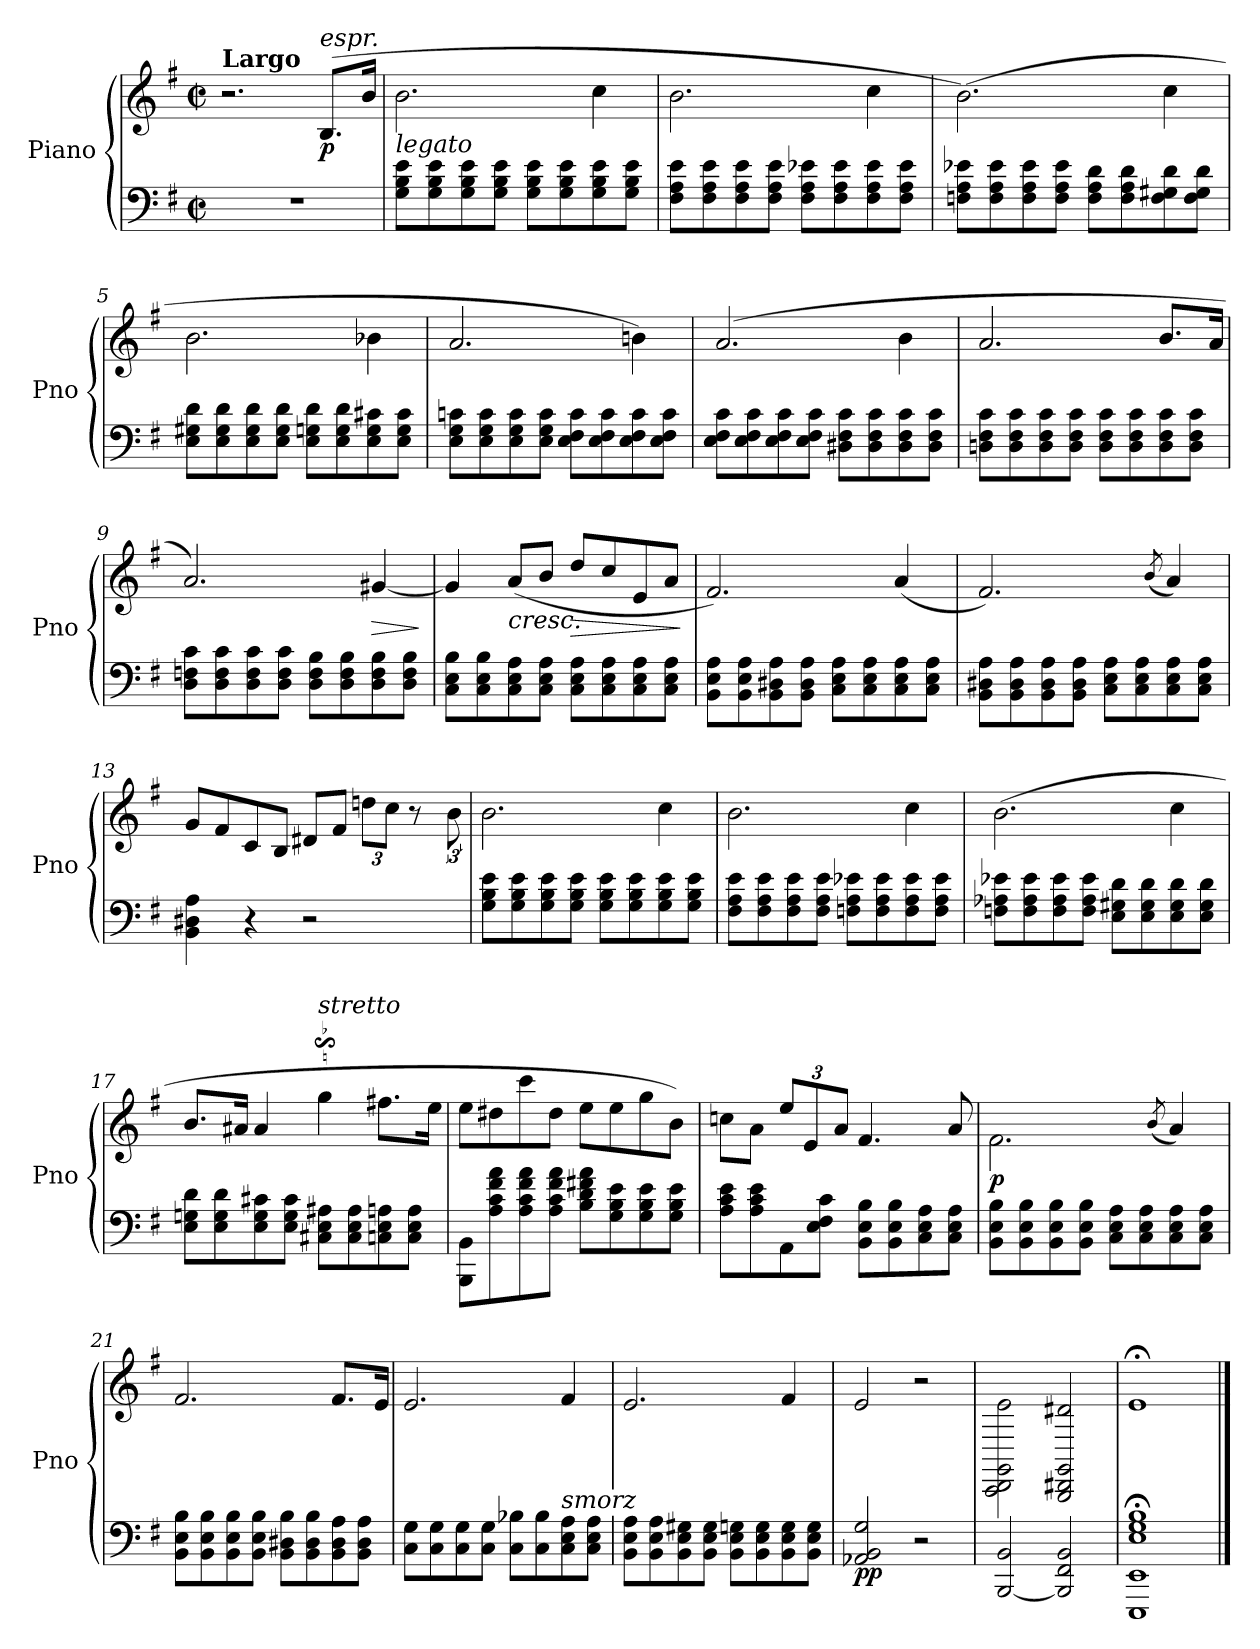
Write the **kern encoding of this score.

**kern	**kern	**dynam
*part1	*part1	*part1
*staff2	*staff1	*staff1/2
*I"Piano	*	*
*I'Pno	*	*
*clefF4	*clefG2	*
*k[f#]	*k[f#]	*
*M4/4	*M4/4	*
*met(c|)	*met(c|)	*
=1	=1	=1
!	!LO:TX:a:B:t=Largo	!
1r	2.r	.
!	!LO:TX:a:i:t=espr.	!
!	!	!LO:DY:b
.	(>8.B/L	p
.	16b/Jk	.
=2	=2	=2
!LO:TX:a:i:t=legato	!	!
8G\ 8B\ 8e\L	2.b\	.
8G\ 8B\ 8e\	.	.
8G\ 8B\ 8e\	.	.
8G\ 8B\ 8e\J	.	.
8G\ 8B\ 8e\L	.	.
8G\ 8B\ 8e\	.	.
8G\ 8B\ 8e\	4cc\	.
8G\ 8B\ 8e\J	.	.
=3	=3	=3
8F#\ 8A\ 8e\L	2.b\	.
8F#\ 8A\ 8e\	.	.
8F#\ 8A\ 8e\	.	.
8F#\ 8A\ 8e\J	.	.
8F#\ 8A\ 8e-X\L	.	.
8F#\ 8A\ 8e-\	.	.
8F#\ 8A\ 8e-\	4cc\	.
8F#\ 8A\ 8e-\J	.	.
!!LO:LB:g=z
=4	=4	=4
8Fn\ 8A\ 8e-X\L	(>2.b\)	.
8F\ 8A\ 8e-\	.	.
8F\ 8A\ 8e-\	.	.
8F\ 8A\ 8e-\J	.	.
8F\ 8A\ 8d\L	.	.
8F\ 8A\ 8d\	.	.
8F\ 8G#X\ 8d\	4cc\	.
8F\ 8G#\ 8d\J	.	.
=5	=5	=5
8E\ 8G#X\ 8d\L	2.b\	.
8E\ 8G#\ 8d\	.	.
8E\ 8G#\ 8d\	.	.
8E\ 8G#\ 8d\J	.	.
8E\ 8Gn\ 8d\L	.	.
8E\ 8G\ 8d\	.	.
8E\ 8G\ 8c#X\	4b-X\	.
8E\ 8G\ 8c#\J	.	.
=6	=6	=6
8E\ 8G\ 8cn\L	2.a/	.
8E\ 8G\ 8c\	.	.
8E\ 8G\ 8c\	.	.
8E\ 8G\ 8c\J	.	.
8E\ 8F#\ 8c\L	.	.
8E\ 8F#\ 8c\	.	.
8E\ 8F#\ 8c\	4bn\)	.
8E\ 8F#\ 8c\J	.	.
!!LO:LB:g=z
=7	=7	=7
8E\ 8F#\ 8c\L	(>2.a/	.
8E\ 8F#\ 8c\	.	.
8E\ 8F#\ 8c\	.	.
8E\ 8F#\ 8c\J	.	.
8D#X\ 8F#\ 8c\L	.	.
8D#\ 8F#\ 8c\	.	.
8D#\ 8F#\ 8c\	4b\	.
8D#\ 8F#\ 8c\J	.	.
=8	=8	=8
8Dn\ 8F#\ 8c\L	2.a/	.
8D\ 8F#\ 8c\	.	.
8D\ 8F#\ 8c\	.	.
8D\ 8F#\ 8c\J	.	.
8D\ 8F#\ 8c\L	.	.
8D\ 8F#\ 8c\	.	.
8D\ 8F#\ 8c\	8.b/L	.
8D\ 8F#\ 8c\J	.	.
.	16a/Jk	.
=9	=9	=9
8D\ 8Fn\ 8c\L	2.a/)	.
8D\ 8F\ 8c\	.	.
8D\ 8F\ 8c\	.	.
8D\ 8F\ 8c\J	.	.
8D\ 8F\ 8B\L	.	.
8D\ 8F\ 8B\	.	.
!	!	!LO:HP:b
8D\ 8F\ 8B\	[4g#X/	>
8D\ 8F\ 8B\J	.	.
.	.	]
!!LO:LB:g=z
=10	=10	=10
8C\ 8E\ 8B\L	4g#/]	.
8C\ 8E\ 8B\	.	.
!	!	!LO:HP:b
8C\ 8E\ 8A\	(<8a/L	<
8C\ 8E\ 8A\J	8b/J	.
!	!	!LO:HP:b
8C\ 8E\ 8A\L	8dd/L	>
8C\ 8E\ 8A\	8cc/	.
8C\ 8E\ 8A\	8e/	.
8C\ 8E\ 8A\J	8a/J	.
.	.	[ ]
=11	=11	=11
8BB\ 8E\ 8A\L	2.f#/)	.
8BB\ 8E\ 8A\	.	.
8BB\ 8D#X\ 8A\	.	.
8BB\ 8D#\ 8A\J	.	.
8C\ 8E\ 8A\L	.	.
8C\ 8E\ 8A\	.	.
8C\ 8E\ 8A\	(<4a/	.
8C\ 8E\ 8A\J	.	.
=12	=12	=12
8BB\ 8D#X\ 8A\L	2.f#/)	.
8BB\ 8D#\ 8A\	.	.
8BB\ 8D#\ 8A\	.	.
8BB\ 8D#\ 8A\J	.	.
8C\ 8E\ 8A\L	.	.
8C\ 8E\ 8A\	.	.
.	(<8qb/	.
8C\ 8E\ 8A\	4a/)	.
8C\ 8E\ 8A\J	.	.
!!LO:LB:g=z
=13	=13	=13
4BB\ 4D#X\ 4A\	8g/L	.
.	8f#/	.
4r	8c/	.
.	8B/J	.
2r	8d#X/L	.
.	8f#/J	.
.	12ddn\L	.
.	12cc\J	.
.	8r	.
8ryy	.	.
.	12b\	.
=14	=14	=14
8G\ 8B\ 8e\L	2.b\	.
8G\ 8B\ 8e\	.	.
8G\ 8B\ 8e\	.	.
8G\ 8B\ 8e\J	.	.
8G\ 8B\ 8e\L	.	.
8G\ 8B\ 8e\	.	.
8G\ 8B\ 8e\	4cc\	.
8G\ 8B\ 8e\J	.	.
=15	=15	=15
8F#\ 8A\ 8e\L	2.b\	.
8F#\ 8A\ 8e\	.	.
8F#\ 8A\ 8e\	.	.
8F#\ 8A\ 8e\J	.	.
8Fn\ 8A\ 8e-X\L	.	.
8F\ 8A\ 8e-\	.	.
8F\ 8A\ 8e-\	4cc\	.
8F\ 8A\ 8e-\J	.	.
!!LO:LB:g=z
=16	=16	=16
8Fn\ 8A-X\ 8e-X\L	(>2.b\	.
8F\ 8A-\ 8e-\	.	.
8F\ 8A-\ 8e-\	.	.
8F\ 8A-\ 8e-\J	.	.
8E\ 8G#X\ 8d\L	.	.
8E\ 8G#\ 8d\	.	.
8E\ 8G#\ 8d\	4cc\	.
8E\ 8G#\ 8d\J	.	.
=17	=17	=17
8E\ 8Gn\ 8d\L	8.b/L	.
8E\ 8G\ 8d\	.	.
.	16a#X/Jk	.
8E\ 8G\ 8c#X\	4a#/	.
8E\ 8G\ 8c#\J	.	.
!	!LO:TX:a:i:t=stretto	!
8C#X\ 8E\ 8A#X\L	4ggs$Ss\	.
8C#\ 8E\ 8A#\	.	.
8Cn\ 8E\ 8An\	8.ff#\L	.
8C\ 8E\ 8A\J	.	.
.	16ee\Jk	.
=18	=18	=18
8BBB\ 8BB\L	8ee\L	.
8A\ 8c\ 8f#\ 8a\	8dd#X\	.
8A\ 8c\ 8f#\ 8a\	8ccc\	.
8A\ 8c\ 8f#\ 8a\J	8dd#\J	.
8B\ 8d\ 8f#X\ 8a\L	8ee\L	.
8G\ 8B\ 8e\	8ee\	.
8G\ 8B\ 8e\	8gg\	.
8G\ 8B\ 8e\J	8b\J)	.
!!LO:PB:g=z
=19	=19	=19
8A\ 8c\ 8e\L	8ccn\L	.
8A\ 8c\ 8e\	8a\J	.
*	*Xbrackettup	*
8AA\	12ee/L	.
.	12e/	.
8E\ 8F#\ 8c\J	.	.
.	12a/J	.
8BB\ 8E\ 8B\L	4.f#/	.
8BB\ 8E\ 8B\	.	.
8C\ 8E\ 8A\	.	.
8C\ 8E\ 8A\J	8a/	.
=20	=20	=20
!	!	!LO:DY:b
8BB\ 8E\ 8B\L	2.f#\	p
8BB\ 8E\ 8B\	.	.
8BB\ 8E\ 8B\	.	.
8BB\ 8E\ 8B\J	.	.
8C\ 8E\ 8A\L	.	.
8C\ 8E\ 8A\	.	.
.	(<8qb/	.
8C\ 8E\ 8A\	4a/)	.
8C\ 8E\ 8A\J	.	.
=21	=21	=21
8BB\ 8E\ 8B\L	2.f#/	.
8BB\ 8E\ 8B\	.	.
8BB\ 8E\ 8B\	.	.
8BB\ 8E\ 8B\J	.	.
8BB\ 8D#X\ 8B\L	.	.
8BB\ 8D#\ 8B\	.	.
8BB\ 8D#\ 8A\	8.f#/L	.
8BB\ 8D#\ 8A\J	.	.
.	16e/Jk	.
!!LO:LB:g=z
=22	=22	=22
8C\ 8G\L	2.e/	.
8C\ 8G\	.	.
8C\ 8G\	.	.
8C\ 8G\J	.	.
8C\ 8B-X\L	.	.
8C\ 8B-\	.	.
!LO:TX:a:i:t=smorz	!	!
8C\ 8E\ 8A\	4f#/	.
8C\ 8E\ 8A\J	.	.
=23	=23	=23
8BB\ 8E\ 8A\L	2.e/	.
8BB\ 8E\ 8A\	.	.
8BB\ 8E\ 8G#X\	.	.
8BB\ 8E\ 8G#\J	.	.
8BB\ 8E\ 8Gn\L	.	.
8BB\ 8E\ 8G\	.	.
8BB\ 8E\ 8G\	4f#/	.
8BB\ 8E\ 8G\J	.	.
=24	=24	=24
!	!	!LO:DY:b=2
2AA-X/ 2BB/ 2G/	2e/	pp
2r	2r	.
!!LO:LB:g=z
=25	=25	=25
[2BBB/ 2BB/	2CC\ 2DD\ 2GG\ 2e\	.
2BBB/] 2FF#/ 2BB/	2BBB/ 2DD#X/ 2GG/ 2d#X/	.
=26	=26	=26
1EEE; 1EE; 1E; 1G; 1B;	1e;<	.
==	==	==
*-	*-	*-
